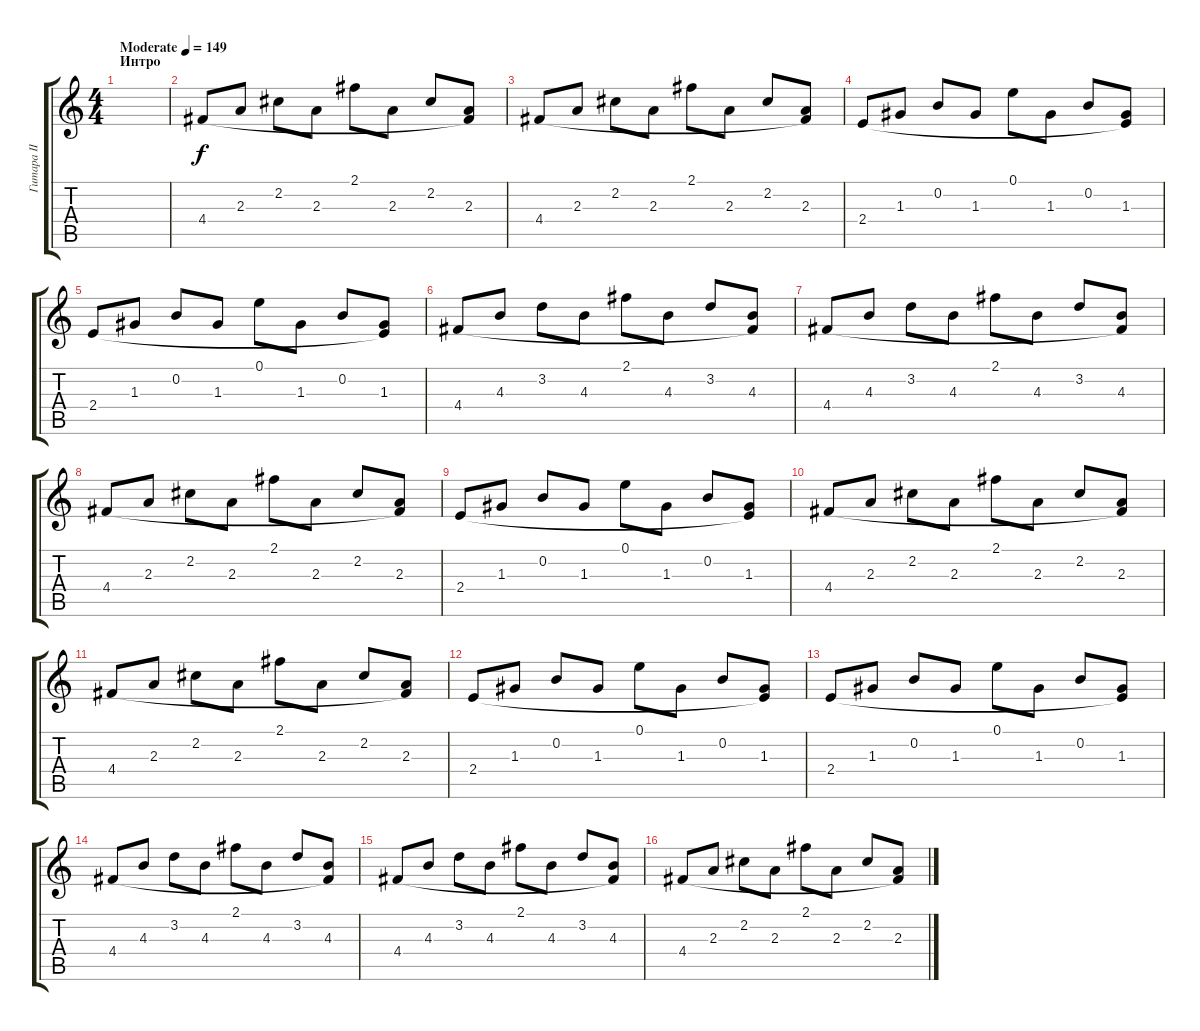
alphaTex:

\track ("Гитара II" "Гитара II") {instrument electricguitarclean}
\staff {score tabs}
\tuning (E4 B3 G3 D3 A2 E2) {hide}
\ts (4 4)
\section ("" "Интро")
\tempo (149 "Moderate")
\clef g2
\ks c
|
4.4.8 2.3.8 2.2.8 2.3.8 2.1.8 2.3.8 2.2.8 (2.3 4.4{t}).8 |
4.4.8 2.3.8 2.2.8 2.3.8 2.1.8 2.3.8 2.2.8 (2.3 4.4{t}).8 |
2.4.8 1.3.8 0.2.8 1.3.8 0.1.8 1.3.8 0.2.8 (1.3 2.4{t}).8 |
2.4.8 1.3.8 0.2.8 1.3.8 0.1.8 1.3.8 0.2.8 (1.3 2.4{t}).8 |
4.4.8 4.3.8 3.2.8 4.3.8 2.1.8 4.3.8 3.2.8 (4.3 4.4{t}).8 |
4.4.8 4.3.8 3.2.8 4.3.8 2.1.8 4.3.8 3.2.8 (4.3 4.4{t}).8 |
4.4.8 2.3.8 2.2.8 2.3.8 2.1.8 2.3.8 2.2.8 (2.3 4.4{t}).8 |
2.4.8 1.3.8 0.2.8 1.3.8 0.1.8 1.3.8 0.2.8 (1.3 2.4{t}).8 |
4.4.8 2.3.8 2.2.8 2.3.8 2.1.8 2.3.8 2.2.8 (2.3 4.4{t}).8 |
4.4.8 2.3.8 2.2.8 2.3.8 2.1.8 2.3.8 2.2.8 (2.3 4.4{t}).8 |
2.4.8 1.3.8 0.2.8 1.3.8 0.1.8 1.3.8 0.2.8 (1.3 2.4{t}).8 |
2.4.8 1.3.8 0.2.8 1.3.8 0.1.8 1.3.8 0.2.8 (1.3 2.4{t}).8 |
4.4.8 4.3.8 3.2.8 4.3.8 2.1.8 4.3.8 3.2.8 (4.3 4.4{t}).8 |
4.4.8 4.3.8 3.2.8 4.3.8 2.1.8 4.3.8 3.2.8 (4.3 4.4{t}).8 |
4.4.8 2.3.8 2.2.8 2.3.8 2.1.8 2.3.8 2.2.8 (2.3 4.4{t}).8
